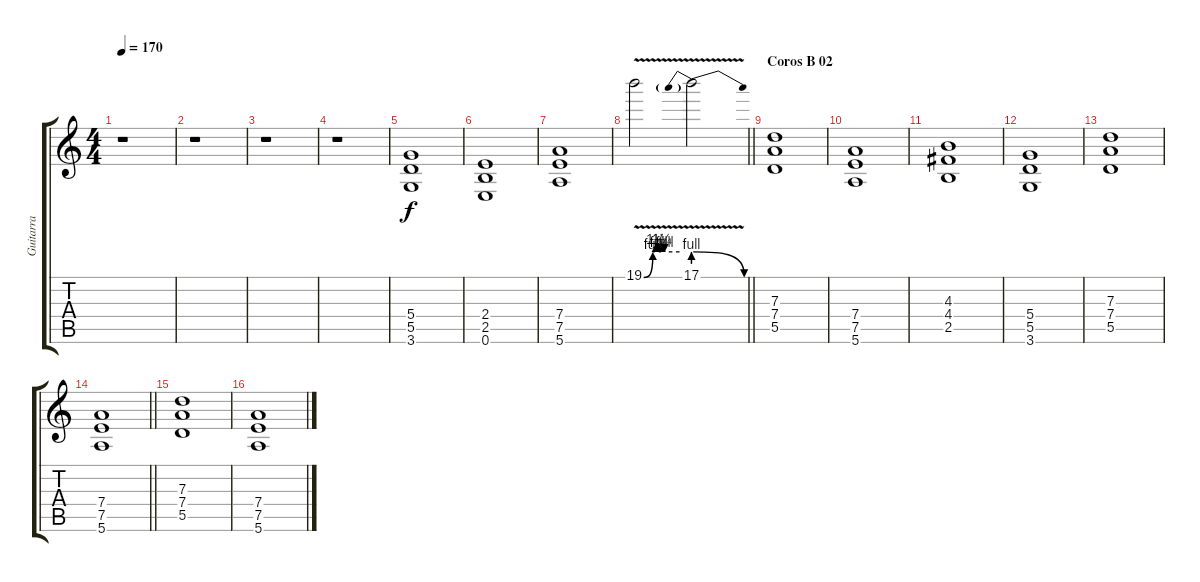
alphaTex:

\track ("Guitarra" "Guitarra") {instrument distortionguitar}
\staff {score tabs}
\tuning (E4 B3 G3 D3 A2 E2) {hide}
\ts (4 4)
\tempo 170
\clef g2
\ks c
r.1{dy f} |
r.1 |
r.1 |
r.1 |
(5.4 5.5 3.6).1 |
(2.4 2.5 0.6).1 |
(7.4 7.5 5.6).1 |
\barLineRight lightlight
19.1{be (custom 0 0 15 4 20 5 25 4 30 5 35 4 60 4) v}.2 17.1{be (prebendrelease 0 4 60 0) v}.2 |
\section ("" "Coros B 02")
(7.3 7.4 5.5).1{volume 12} |
(7.4 7.5 5.6).1 |
(4.3 4.4 2.5).1 |
(5.4 5.5 3.6).1 |
(7.3 7.4 5.5).1 |
\barLineRight lightlight
(7.4 7.5 5.6).1 |
(7.3 7.4 5.5).1 |
(7.4 7.5 5.6).1
